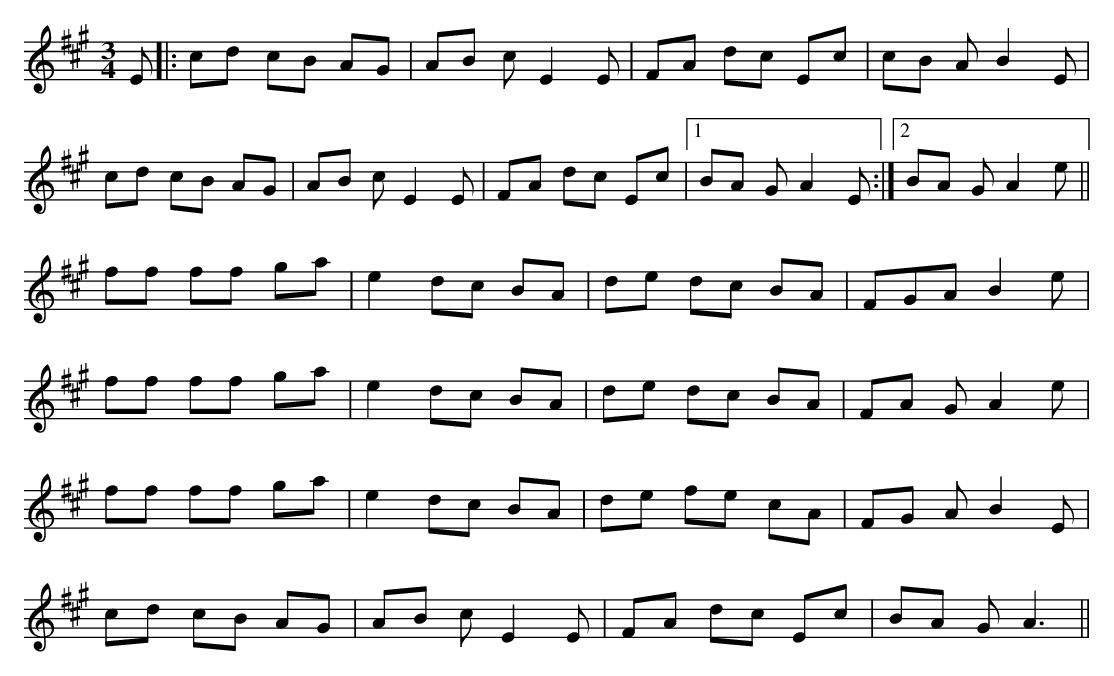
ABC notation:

X:1
M:3/4
K:A
E|: cd cB AG| AB cE2E| FA dc Ec| cB A B2E|
 cd cB AG| AB cE2E| FA dc Ec|1 BA G A2E:|2 BA G A2e||
 ff ff ga| e2 dc BA| de dc BA| FGA B2e|
 ff ff ga| e2 dc BA| de dc BA| FA G A2e|
 ff ff ga| e2 dc BA| de fe cA| FG A B2E|
 cd cB AG| AB cE2E| FA dc Ec| BA G A3||
